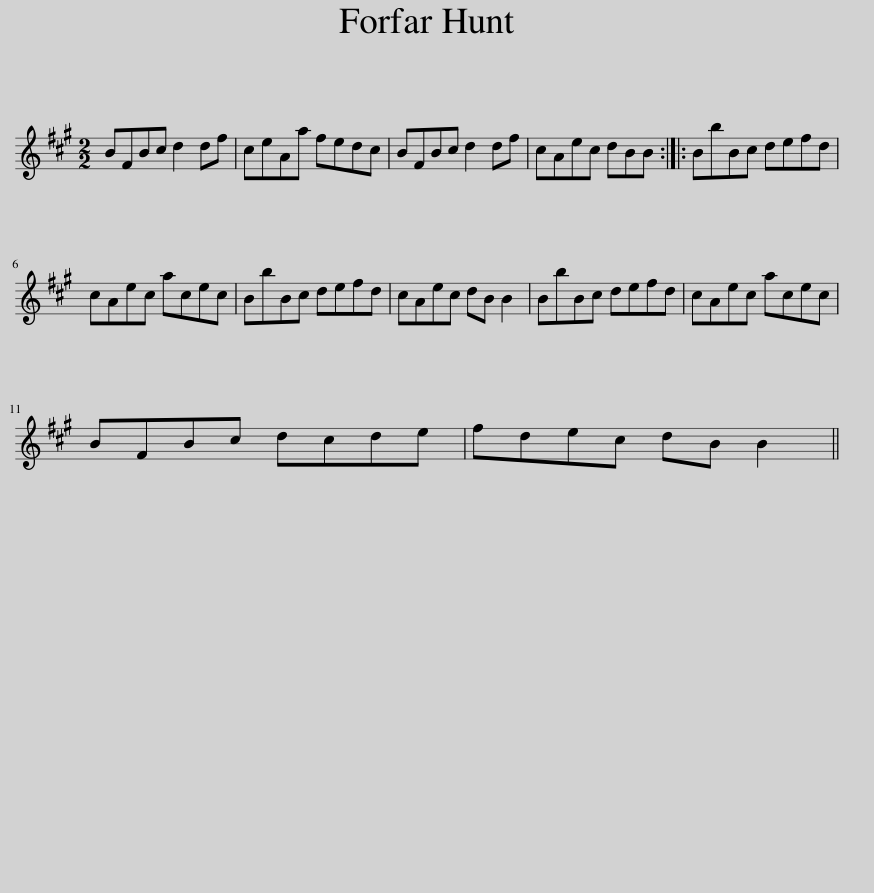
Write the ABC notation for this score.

X:1
L:1/8
M:2/2
I:linebreak $
K:A
V:1 treble
V:1
 BFBc d2 df | ceAa fedc | BFBc d2 df | cAec dBB :: BbBc defd |$ %5
 cAec acec | BbBc defd | cAec dB B2 | BbBc defd | cAec acec |$ %10
 BFBc dcde | fdec dB B2 || %12
